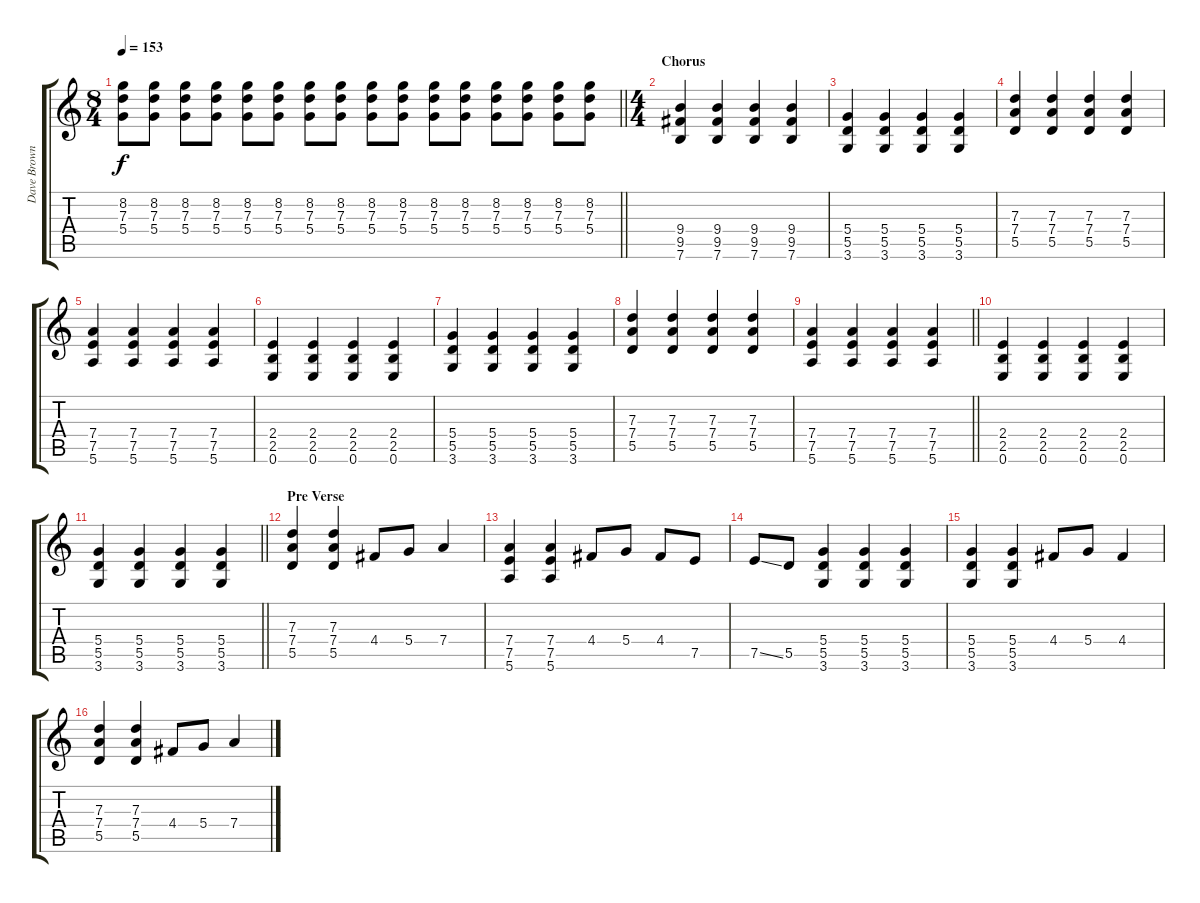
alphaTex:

\track ("Dave Brownsound" "Dave Brown") {instrument distortionguitar}
\staff {score tabs}
\tuning (E4 B3 G3 D3 A2 E2) {hide}
\ts (8 4)
\tempo 153
\clef g2
\barLineRight lightlight
\ks c
(8.2 7.3 5.4).8{dy f} (8.2 7.3 5.4).8 (8.2 7.3 5.4).8 (8.2 7.3 5.4).8 (8.2 7.3 5.4).8 (8.2 7.3 5.4).8 (8.2 7.3 5.4).8 (8.2 7.3 5.4).8 (8.2 7.3 5.4).8 (8.2 7.3 5.4).8 (8.2 7.3 5.4).8 (8.2 7.3 5.4).8 (8.2 7.3 5.4).8 (8.2 7.3 5.4).8 (8.2 7.3 5.4).8 (8.2 7.3 5.4).8 |
\ts (4 4)
\section ("" "Chorus")
(9.4 9.5 7.6).4 (9.4 9.5 7.6).4 (9.4 9.5 7.6).4 (9.4 9.5 7.6).4 |
(5.4 5.5 3.6).4 (5.4 5.5 3.6).4 (5.4 5.5 3.6).4 (5.4 5.5 3.6).4 |
(7.3 7.4 5.5).4 (7.3 7.4 5.5).4 (7.3 7.4 5.5).4 (7.3 7.4 5.5).4 |
(7.4 7.5 5.6).4 (7.4 7.5 5.6).4 (7.4 7.5 5.6).4 (7.4 7.5 5.6).4 |
(2.4 2.5 0.6).4 (2.4 2.5 0.6).4 (2.4 2.5 0.6).4 (2.4 2.5 0.6).4 |
(5.4 5.5 3.6).4 (5.4 5.5 3.6).4 (5.4 5.5 3.6).4 (5.4 5.5 3.6).4 |
(7.3 7.4 5.5).4 (7.3 7.4 5.5).4 (7.3 7.4 5.5).4 (7.3 7.4 5.5).4 |
\barLineRight lightlight
(7.4 7.5 5.6).4 (7.4 7.5 5.6).4 (7.4 7.5 5.6).4 (7.4 7.5 5.6).4 |
(2.4 2.5 0.6).4 (2.4 2.5 0.6).4 (2.4 2.5 0.6).4 (2.4 2.5 0.6).4 |
\barLineRight lightlight
(5.4 5.5 3.6).4 (5.4 5.5 3.6).4 (5.4 5.5 3.6).4 (5.4 5.5 3.6).4 |
\section ("" "Pre Verse")
(7.3 7.4 5.5).4 (7.3 7.4 5.5).4 4.4.8 5.4.8 7.4.4 |
(7.4 7.5 5.6).4 (7.4 7.5 5.6).4 4.4.8 5.4.8 4.4.8 7.5.8 |
7.5{ss}.8 5.5.8 (5.4 5.5 3.6).4 (5.4 5.5 3.6).4 (5.4 5.5 3.6).4 |
(5.4 5.5 3.6).4 (5.4 5.5 3.6).4 4.4.8 5.4.8 4.4.4 |
(7.3 7.4 5.5).4 (7.3 7.4 5.5).4 4.4.8 5.4.8 7.4.4
